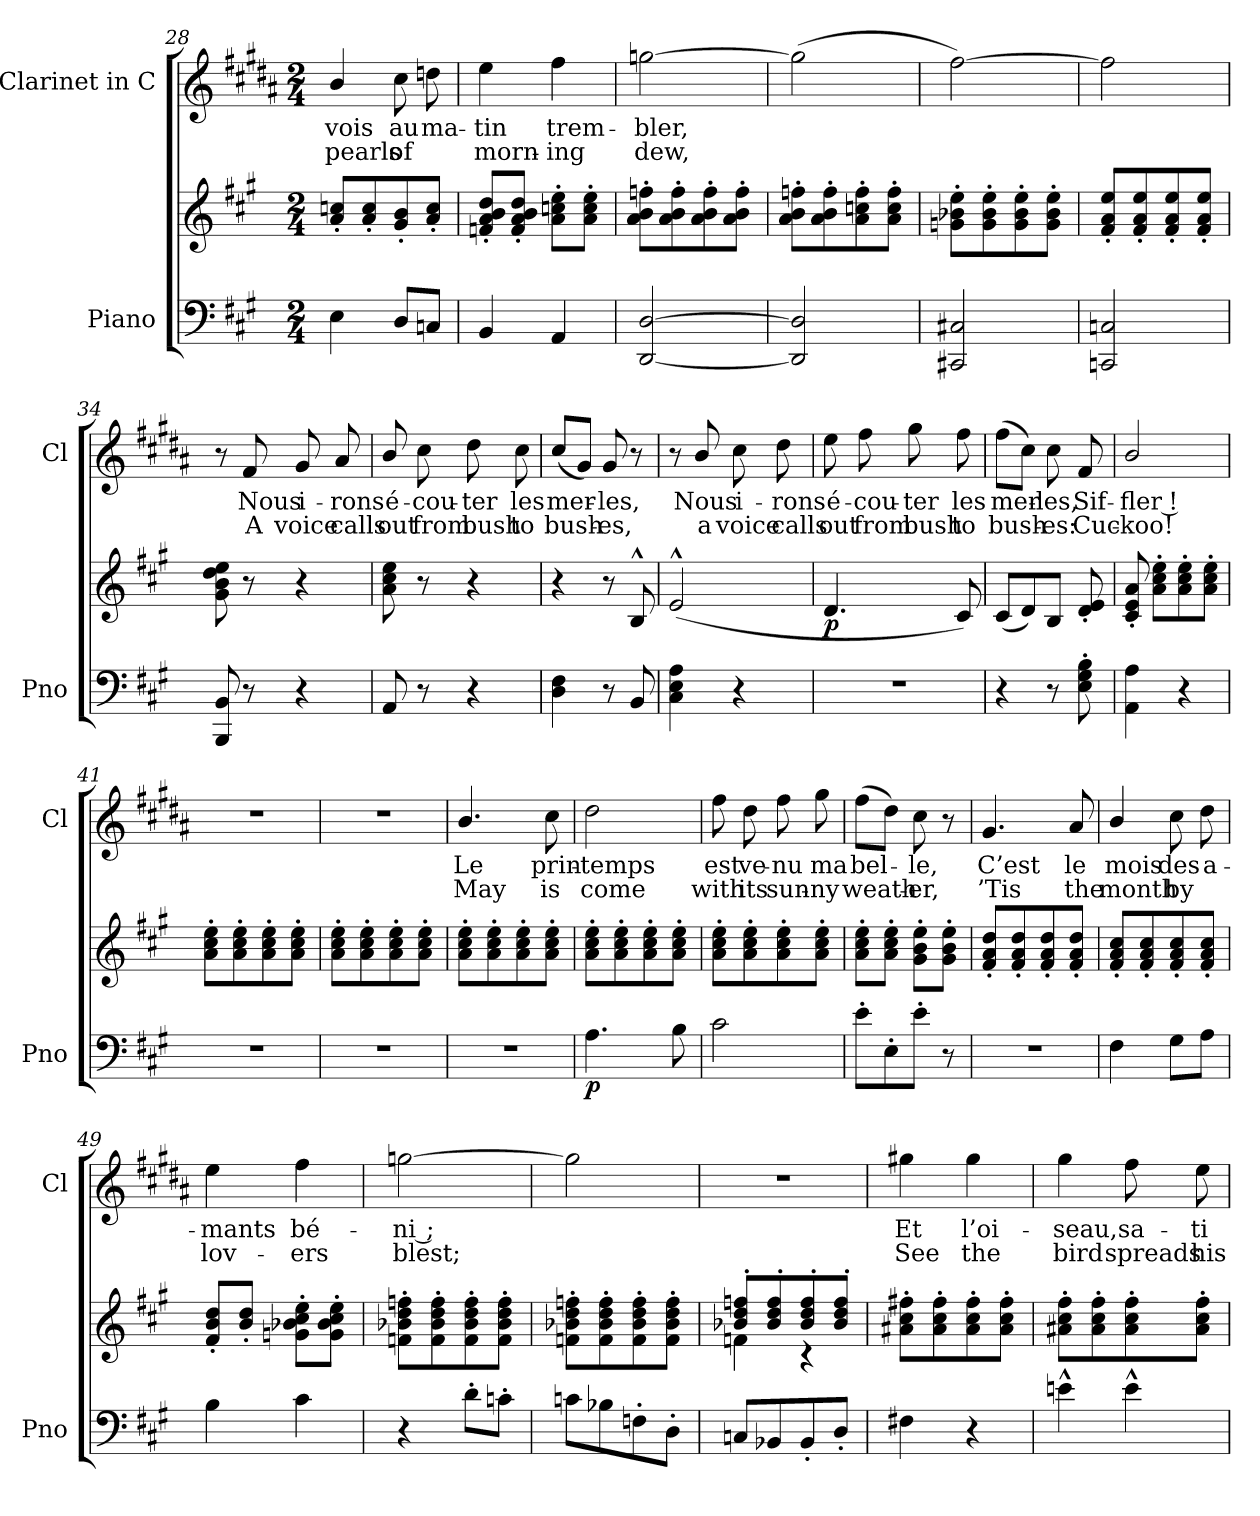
**kern	**kern	**dynam	**kern	**text	**text
*part2	*part2	*part2	*part1	*part1	*part1
*staff3	*staff2	*staff2/3	*staff1	*staff1	*staff1
*I"Piano	*	*	*I"Clarinet in C	*	*
*I'Pno	*	*	*I'Cl	*	*
!!LO:PB:g=z
*clefF4	*clefG2	*	*clefG2	*	*
*	*	*	*ITrd1c2	*	*
*k[f#c#g#]	*k[f#c#g#]	*	*k[f#c#g#]	*	*
*M2/4	*M2/4	*	*M2/4	*	*
=28	=28	=28	=28	=28	=28
!	!	!	!	!LO:LY:b	!LO:LY:b
4E\	8a/' 8ccn/'L	.	4a/	vois	pearls
.	8a/' 8cc/'	.	.	.	.
!	!	!	!	!LO:LY:b	!LO:LY:b
8D/L	8g#/' 8b/'	.	8b\	au	of
!	!	!	!	!LO:LY:b	!
8Cn/J	8a/' 8cc/'J	.	8ccn\	ma-	.
=29	=29	=29	=29	=29	=29
!	!	!	!	!LO:LY:b	!LO:LY:b
4BB/	8fn/' 8a/' 8b/' 8dd/'L	.	4dd\	-tin	morn-
.	8f/' 8a/' 8b/' 8dd/'J	.	.	.	.
!	!	!	!	!LO:LY:b	!LO:LY:b
4AA/	8a\' 8ccn\' 8ee\'L	.	4ee\	trem-	-ing
.	8a\' 8cc\' 8ee\'J	.	.	.	.
=30	=30	=30	=30	=30	=30
!	!	!	!	!LO:LY:b	!LO:LY:b
[2DD/ [2D/	8a\' 8b\' 8ffn\'L	.	[2ffn\	-bler,	dew,
.	8a\' 8b\' 8ff\'	.	.	.	.
.	8a\' 8b\' 8ff\'	.	.	.	.
.	8a\' 8b\' 8ff\'J	.	.	.	.
=31	=31	=31	=31	=31	=31
2DD/] 2D/]	8a\' 8b\' 8ffn\'L	.	(2ff\]	.	.
.	8a\' 8b\' 8ff\'	.	.	.	.
.	8a\' 8ccn\' 8ff\'	.	.	.	.
.	8a\' 8cc\' 8ff\'J	.	.	.	.
=32	=32	=32	=32	=32	=32
2CC#X/ 2C#X/	8gn\' 8b-X\' 8ee\'L	.	[2ee\)	.	.
.	8g\' 8b-\' 8ee\'	.	.	.	.
.	8g\' 8b-\' 8ee\'	.	.	.	.
.	8g\' 8b-\' 8ee\'J	.	.	.	.
=33	=33	=33	=33	=33	=33
2CCn/ 2Cn/	8f#/' 8a/' 8ee/'L	.	2ee\]	.	.
.	8f#/' 8a/' 8ee/'	.	.	.	.
.	8f#/' 8a/' 8ee/'	.	.	.	.
.	8f#/' 8a/' 8ee/'J	.	.	.	.
=34	=34	=34	=34	=34	=34
8BBB/ 8BB/	8g#\ 8b\ 8dd\ 8ee\	.	8r	.	.
!	!	!	!	!LO:LY:b	!LO:LY:b
8r	8r	.	8e/	Nous	A
!	!	!	!	!LO:LY:b	!LO:LY:b
4r	4r	.	8f#/	i-	voice
!	!	!	!	!LO:LY:b	!LO:LY:b
.	.	.	8g#/	-rons	calls
!!LO:LB:g=z
=35	=35	=35	=35	=35	=35
!	!	!	!	!LO:LY:b	!LO:LY:b
8AA/	8a\ 8cc#\ 8ee\	.	8a/	é-	out
!	!	!	!	!LO:LY:b	!LO:LY:b
8r	8r	.	8b\	-cou-	from
!	!	!	!	!LO:LY:b	!LO:LY:b
4r	4r	.	8cc#\	-ter	bush
!	!	!	!	!LO:LY:b	!LO:LY:b
.	.	.	8b\	les	to
=36	=36	=36	=36	=36	=36
!	!	!	!	!LO:LY:b	!LO:LY:b
4D\ 4F#\	4r	.	(8b/L	mer-	bush-
.	.	.	8f#/J)	.	.
!	!	!	!	!LO:LY:b	!LO:LY:b
8r	8r	.	8f#/	-les,	-es,
8BB/	8B^^/	.	8r	.	.
=37	=37	=37	=37	=37	=37
4C#\ 4E\ 4A\	(2e^^/	.	8r	.	.
!	!	!	!	!LO:LY:b	!LO:LY:b
.	.	.	8a/	Nous	a
!	!	!	!	!LO:LY:b	!LO:LY:b
4r	.	.	8b\	i-	voice
!	!	!	!	!LO:LY:b	!LO:LY:b
.	.	.	8cc#\	-rons	calls
=38	=38	=38	=38	=38	=38
!	!	!LO:DY:b	!	!LO:LY:b	!LO:LY:b
2r	4.d/	p	8dd\	é-	out
!	!	!	!	!LO:LY:b	!LO:LY:b
.	.	.	8ee\	-cou-	from
!	!	!	!	!LO:LY:b	!LO:LY:b
.	.	.	8ff#\	-ter	bush
!	!	!	!	!LO:LY:b	!LO:LY:b
.	8c#/)	.	8ee\	les	to
=39	=39	=39	=39	=39	=39
!	!	!	!	!LO:LY:b	!LO:LY:b
4r	(8c#/L	.	(8ee\L	mer-	bush-
.	8d/)	.	8b\J)	.	.
!	!	!	!	!LO:LY:b	!LO:LY:b
8r	8B/J	.	8b\	-les,	-es:
!	!	!	!	!LO:LY:b	!LO:LY:b
8E\' 8G#\' 8B\'	8d/' 8e/'	.	8e/	Sif-	Cuc-
!!LO:LB:g=z
=40	=40	=40	=40	=40	=40
!	!	!	!	!LO:LY:b	!LO:LY:b
4AA\ 4A\	8c#/' 8e/' 8a/'	.	2a/	-fler !	-koo!
.	8a\' 8cc#\' 8ee\'L	.	.	.	.
4r	8a\' 8cc#\' 8ee\'	.	.	.	.
.	8a\' 8cc#\' 8ee\'J	.	.	.	.
=41	=41	=41	=41	=41	=41
2r	8a\' 8cc#\' 8ee\'L	.	2r	.	.
.	8a\' 8cc#\' 8ee\'	.	.	.	.
.	8a\' 8cc#\' 8ee\'	.	.	.	.
.	8a\' 8cc#\' 8ee\'J	.	.	.	.
=42	=42	=42	=42	=42	=42
2r	8a\' 8cc#\' 8ee\'L	.	2r	.	.
.	8a\' 8cc#\' 8ee\'	.	.	.	.
.	8a\' 8cc#\' 8ee\'	.	.	.	.
.	8a\' 8cc#\' 8ee\'J	.	.	.	.
=43	=43	=43	=43	=43	=43
!	!	!	!	!LO:LY:b	!LO:LY:b
2r	8a\' 8cc#\' 8ee\'L	.	4.a/	Le	May
.	8a\' 8cc#\' 8ee\'	.	.	.	.
.	8a\' 8cc#\' 8ee\'	.	.	.	.
!	!	!	!	!LO:LY:b	!LO:LY:b
.	8a\' 8cc#\' 8ee\'J	.	8b\	prin-	is
=44	=44	=44	=44	=44	=44
!	!	!LO:DY:b=2	!	!LO:LY:b	!LO:LY:b
4.A\	8a\' 8cc#\' 8ee\'L	p	2cc#\	-temps	come
.	8a\' 8cc#\' 8ee\'	.	.	.	.
.	8a\' 8cc#\' 8ee\'	.	.	.	.
8B\	8a\' 8cc#\' 8ee\'J	.	.	.	.
=45	=45	=45	=45	=45	=45
!	!	!	!	!LO:LY:b	!LO:LY:b
2c#\	8a\' 8cc#\' 8ee\'L	.	8ee\	est	with
!	!	!	!	!LO:LY:b	!LO:LY:b
.	8a\' 8cc#\' 8ee\'	.	8cc#\	ve-	its
!	!	!	!	!LO:LY:b	!LO:LY:b
.	8a\' 8cc#\' 8ee\'	.	8ee\	-nu	sun-
!	!	!	!	!LO:LY:b	!LO:LY:b
.	8a\' 8cc#\' 8ee\'J	.	8ff#\	ma	-ny
=46	=46	=46	=46	=46	=46
!	!	!	!	!LO:LY:b	!LO:LY:b
8e'\L	8a\' 8cc#\' 8ee\'L	.	(8ee\L	bel-	weath-
8E'\	8a\' 8cc#\' 8ee\'J	.	8cc#\J)	.	.
!	!	!	!	!LO:LY:b	!LO:LY:b
8e'\J	8g#\' 8b\' 8ee\'L	.	8b\	-le,	-er,
8r	8g#\' 8b\' 8ee\'J	.	8r	.	.
!!LO:LB:g=z
=47	=47	=47	=47	=47	=47
!	!	!	!	!LO:LY:b	!LO:LY:b
2r	8f#/' 8a/' 8dd/'L	.	4.f#/	C’est	’Tis
.	8f#/' 8a/' 8dd/'	.	.	.	.
.	8f#/' 8a/' 8dd/'	.	.	.	.
!	!	!	!	!LO:LY:b	!LO:LY:b
.	8f#/' 8a/' 8dd/'J	.	8g#/	le	the
=48	=48	=48	=48	=48	=48
!	!	!	!	!LO:LY:b	!LO:LY:b
4F#\	8f#/' 8a/' 8cc#/'L	.	4a/	mois	month
.	8f#/' 8a/' 8cc#/'	.	.	.	.
!	!	!	!	!LO:LY:b	!LO:LY:b
8G#\L	8f#/' 8a/' 8cc#/'	.	8b\	des	by
!	!	!	!	!LO:LY:b	!
8A\J	8f#/' 8a/' 8cc#/'J	.	8cc#\	a-	.
=49	=49	=49	=49	=49	=49
!	!	!	!	!LO:LY:b	!LO:LY:b
4B\	8f#/' 8b/' 8dd/'L	.	4dd\	-mants	lov-
.	8b/' 8dd/'J	.	.	.	.
!	!	!	!	!LO:LY:b	!LO:LY:b
4c#\	8gn\' 8b-X\' 8cc#\' 8ee\'L	.	4ee\	bé-	-ers
.	8g\' 8b-\' 8cc#\' 8ee\'J	.	.	.	.
=50	=50	=50	=50	=50	=50
!	!	!	!	!LO:LY:b	!LO:LY:b
4r	8fn\' 8b-X\' 8dd\' 8ffn\'L	.	[2ffn\	-ni ;	blest;
.	8f\' 8b-\' 8dd\' 8ff\'	.	.	.	.
8d'\L	8f\' 8b-\' 8dd\' 8ff\'	.	.	.	.
8cn'\J	8f\' 8b-\' 8dd\' 8ff\'J	.	.	.	.
=51	=51	=51	=51	=51	=51
8cn\L	8fn\' 8b-X\' 8dd\' 8ffn\'L	.	2ff\]	.	.
8B-X\	8f\' 8b-\' 8dd\' 8ff\'	.	.	.	.
8Fn'\	8f\' 8b-\' 8dd\' 8ff\'	.	.	.	.
8D'\J	8f\' 8b-\' 8dd\' 8ff\'J	.	.	.	.
=52	=52	=52	=52	=52	=52
*	*^	*	*	*	*
8Cn/L	8b-X/' 8dd/' 8ffn/'L	4fn\	.	2r	.	.
8BB-X/	8b-/' 8dd/' 8ff/'	.	.	.	.	.
8BB-'/	8b-/' 8dd/' 8ff/'	4r	.	.	.	.
8D'/J	8b-/' 8dd/' 8ff/'J	.	.	.	.	.
*	*v	*v	*	*	*	*
=53	=53	=53	=53	=53	=53
!	!	!	!	!LO:LY:b	!LO:LY:b
4F#X\	8a#X\' 8cc#\' 8ff#X\'L	.	4ff#X\	Et	See
.	8a#\' 8cc#\' 8ff#\'	.	.	.	.
!	!	!	!	!LO:LY:b	!LO:LY:b
4r	8a#\' 8cc#\' 8ff#\'	.	4ff#\	l’oi-	the
.	8a#\' 8cc#\' 8ff#\'J	.	.	.	.
!!LO:PB:g=z
=54	=54	=54	=54	=54	=54
!	!	!	!	!LO:LY:b	!LO:LY:b
4en^^\	8a#X\' 8cc#\' 8ff#\'L	.	4ff#\	-seau,	bird
.	8a#\' 8cc#\' 8ff#\'	.	.	.	.
!	!	!	!	!LO:LY:b	!LO:LY:b
4e^^\	8a#\' 8cc#\' 8ff#\'	.	8ee\	sa-	spreads
!	!	!	!	!LO:LY:b	!LO:LY:b
.	8a#\' 8cc#\' 8ff#\'J	.	8dd\	-ti-	his
=	=	=	=	=	=
*-	*-	*-	*-	*-	*-
